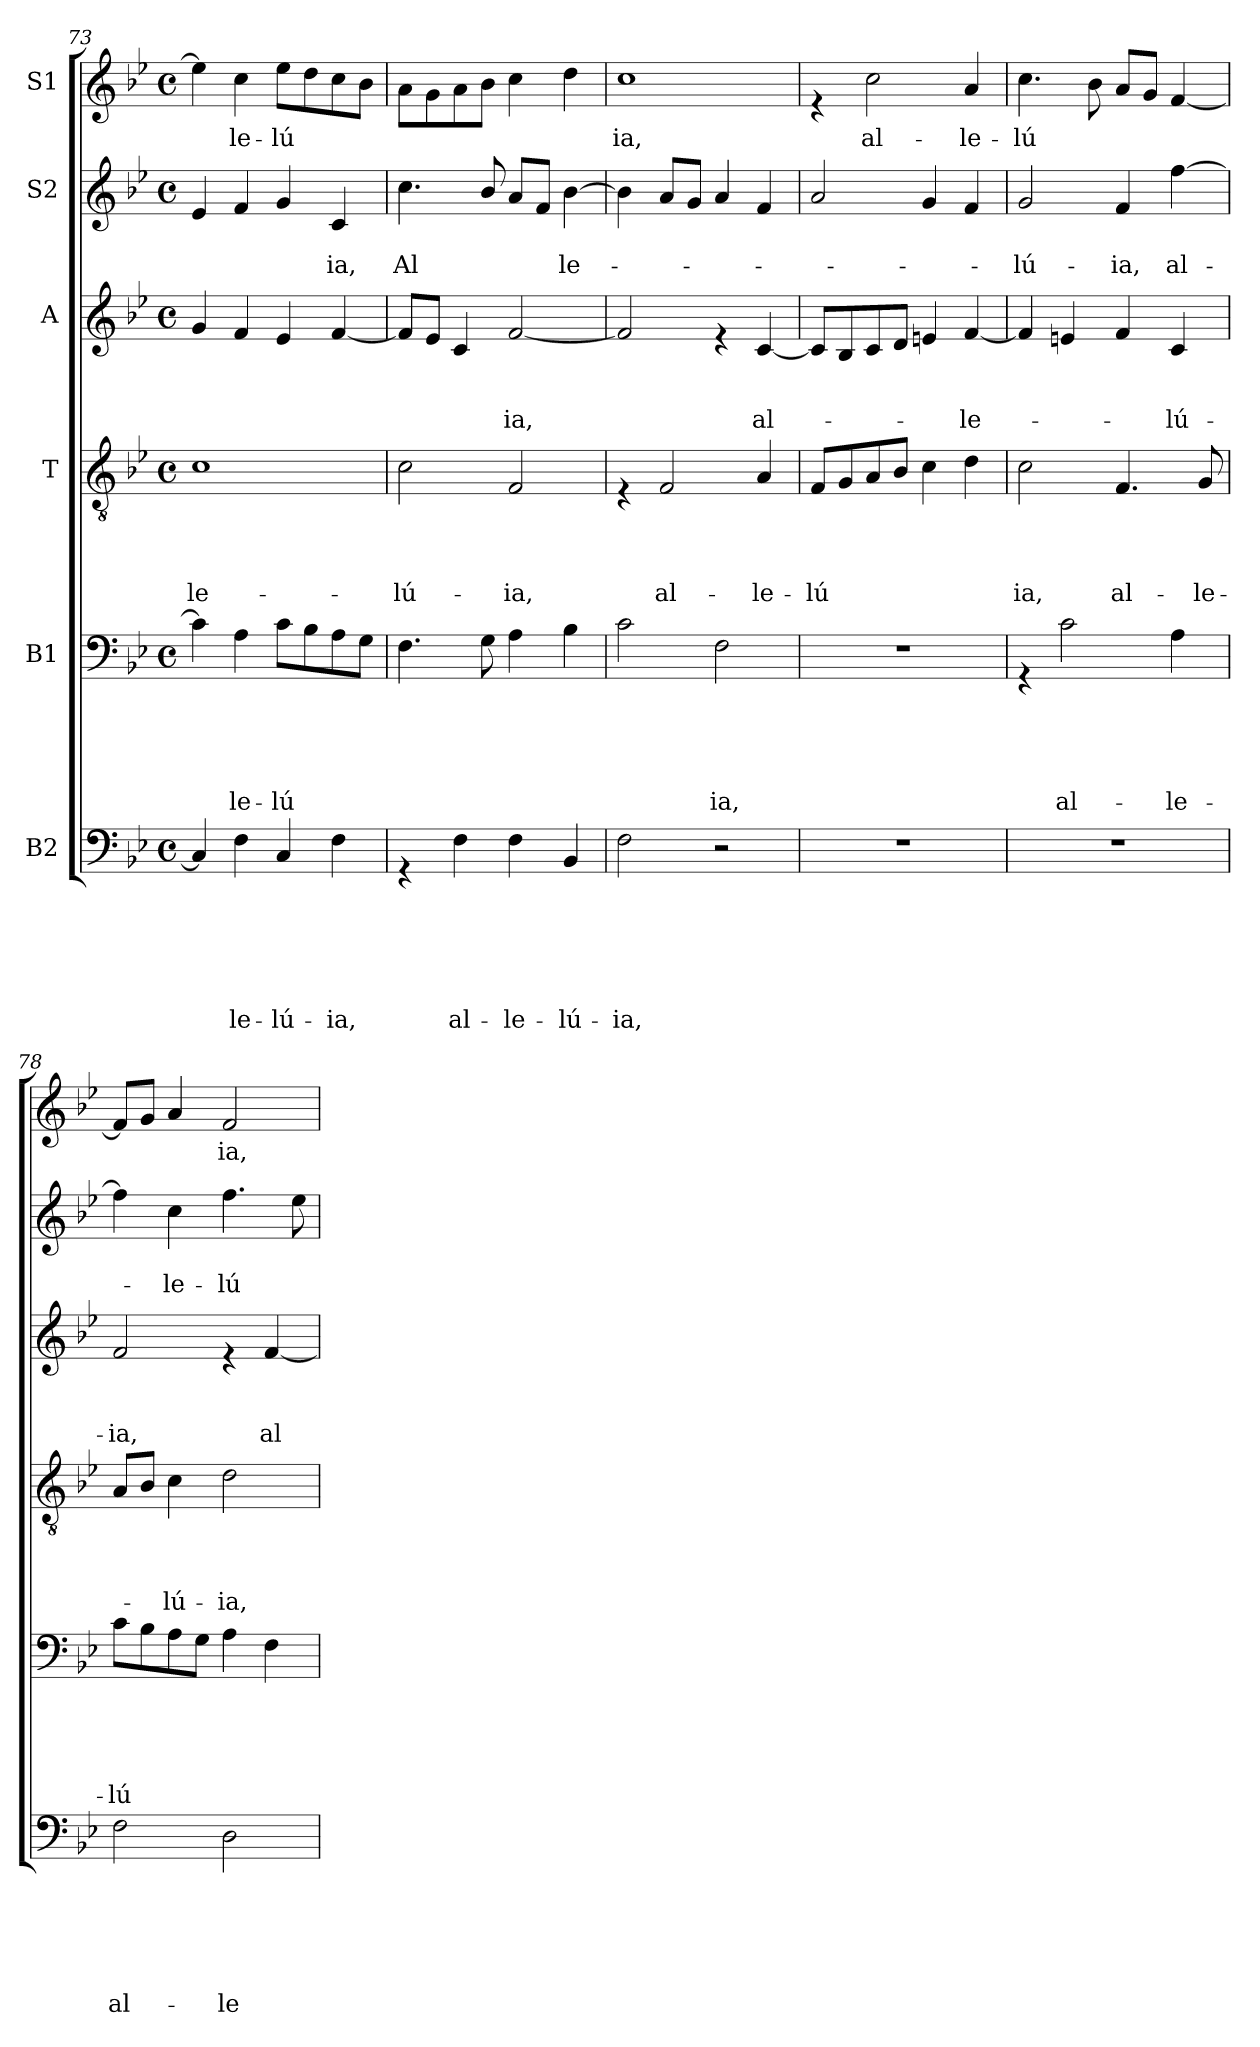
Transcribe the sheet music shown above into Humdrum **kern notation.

**kern	**text	**text	**text	**text	**text	**text	**kern	**text	**text	**text	**text	**text	**kern	**text	**text	**text	**text	**kern	**text	**text	**text	**kern	**text	**text	**kern	**text
*part6	*part6	*part6	*part6	*part6	*part6	*part6	*part5	*part5	*part5	*part5	*part5	*part5	*part4	*part4	*part4	*part4	*part4	*part3	*part3	*part3	*part3	*part2	*part2	*part2	*part1	*part1
*staff6	*staff6	*staff6	*staff6	*staff6	*staff6	*staff6	*staff5	*staff5	*staff5	*staff5	*staff5	*staff5	*staff4	*staff4	*staff4	*staff4	*staff4	*staff3	*staff3	*staff3	*staff3	*staff2	*staff2	*staff2	*staff1	*staff1
*I"B2	*	*	*	*	*	*	*I"B1	*	*	*	*	*	*I"T	*	*	*	*	*I"A	*	*	*	*I"S2	*	*	*I"S1	*
*clefF4	*	*	*	*	*	*	*clefF4	*	*	*	*	*	*clefGv2	*	*	*	*	*clefG2	*	*	*	*clefG2	*	*	*clefG2	*
*k[b-e-]	*	*	*	*	*	*	*k[b-e-]	*	*	*	*	*	*k[b-e-]	*	*	*	*	*k[b-e-]	*	*	*	*k[b-e-]	*	*	*k[b-e-]	*
*B-:	*	*	*	*	*	*	*B-:	*	*	*	*	*	*B-:	*	*	*	*	*B-:	*	*	*	*B-:	*	*	*B-:	*
*M4/4	*	*	*	*	*	*	*M4/4	*	*	*	*	*	*M4/4	*	*	*	*	*M4/4	*	*	*	*M4/4	*	*	*M4/4	*
*met(c)	*	*	*	*	*	*	*met(c)	*	*	*	*	*	*met(c)	*	*	*	*	*met(c)	*	*	*	*met(c)	*	*	*met(c)	*
=73	=73	=73	=73	=73	=73	=73	=73	=73	=73	=73	=73	=73	=73	=73	=73	=73	=73	=73	=73	=73	=73	=73	=73	=73	=73	=73
!	!	!	!	!	!	!	!	!	!	!	!	!	!	!	!	!	!LO:LY:b	!	!	!	!	!	!	!	!	!
4C/]	.	.	.	.	.	.	4c\]	.	.	.	.	.	1c	.	.	.	-le-	4g/	.	.	.	4e-/	.	.	4ee-\]	.
!	!	!	!	!	!	!LO:LY:b	!	!	!	!	!	!LO:LY:b	!	!	!	!	!	!	!	!	!	!	!	!	!	!LO:LY:b
4F\	.	.	.	.	.	-le-	4A\	.	.	.	.	-le-	.	.	.	.	.	4f/	.	.	.	4f/	.	.	4cc\	-le-
!	!	!	!	!	!	!LO:LY:b	!	!	!	!	!	!LO:LY:b	!	!	!	!	!	!	!	!	!	!	!	!	!	!LO:LY:b
4C/	.	.	.	.	.	-lú-	8c\L	.	.	.	.	-lú	.	.	.	.	.	4e-/	.	.	.	4g/	.	.	8ee-\L	-lú
.	.	.	.	.	.	.	8B-\	.	.	.	.	.	.	.	.	.	.	.	.	.	.	.	.	.	8dd\	.
!	!	!	!	!	!	!LO:LY:b	!	!	!	!	!	!	!	!	!	!	!	!	!	!	!	!	!	!LO:LY:b	!	!
4F\	.	.	.	.	.	-ia,	8A\	.	.	.	.	.	.	.	.	.	.	[<4f/	.	.	.	4c/	.	ia,	8cc\	.
.	.	.	.	.	.	.	8G\J	.	.	.	.	.	.	.	.	.	.	.	.	.	.	.	.	.	8b-\J	.
=74	=74	=74	=74	=74	=74	=74	=74	=74	=74	=74	=74	=74	=74	=74	=74	=74	=74	=74	=74	=74	=74	=74	=74	=74	=74	=74
!	!	!	!	!	!	!	!	!	!	!	!	!	!	!	!	!	!LO:LY:b	!	!	!	!	!	!	!LO:LY:b	!	!
4rGG	.	.	.	.	.	.	4.F\	.	.	.	.	.	2c\	.	.	.	-lú-	8f/L]	.	.	.	4.cc\	.	Al	8a\L	.
.	.	.	.	.	.	.	.	.	.	.	.	.	.	.	.	.	.	8e-/J	.	.	.	.	.	.	8g\	.
!	!	!	!	!	!	!LO:LY:b	!	!	!	!	!	!	!	!	!	!	!	!	!	!	!	!	!	!	!	!
4F\	.	.	.	.	.	al-	.	.	.	.	.	.	.	.	.	.	.	4c/	.	.	.	.	.	.	8a\	.
.	.	.	.	.	.	.	8G\	.	.	.	.	.	.	.	.	.	.	.	.	.	.	8b-/	.	.	8b-\J	.
!	!	!	!	!	!	!LO:LY:b	!	!	!	!	!	!	!	!	!	!	!LO:LY:b	!	!	!	!LO:LY:b	!	!	!	!	!
4F\	.	.	.	.	.	-le-	4A>\	.	.	.	.	.	2F/	.	.	.	-ia,	[<2f/	.	.	ia,	8a/L	.	.	4cc\	.
.	.	.	.	.	.	.	.	.	.	.	.	.	.	.	.	.	.	.	.	.	.	8f/J	.	.	.	.
!	!	!	!	!	!	!LO:LY:b	!	!	!	!	!	!	!	!	!	!	!	!	!	!	!	!	!	!LO:LY:b	!	!
4BB-/	.	.	.	.	.	-lú-	4B-\	.	.	.	.	.	.	.	.	.	.	.	.	.	.	[>4b-\	.	le-	4dd\	.
=75	=75	=75	=75	=75	=75	=75	=75	=75	=75	=75	=75	=75	=75	=75	=75	=75	=75	=75	=75	=75	=75	=75	=75	=75	=75	=75
!	!	!	!	!	!	!LO:LY:b	!	!	!	!	!	!	!	!	!	!	!	!	!	!	!	!	!	!	!	!LO:LY:b
2F\	.	.	.	.	.	-ia,	2c\	.	.	.	.	.	4rE	.	.	.	.	2f/]	.	.	.	4b-\]	.	.	1cc	ia,
!	!	!	!	!	!	!	!	!	!	!	!	!	!	!	!	!	!LO:LY:b	!	!	!	!	!	!	!	!	!
.	.	.	.	.	.	.	.	.	.	.	.	.	2F/	.	.	.	al-	.	.	.	.	8a/L	.	.	.	.
.	.	.	.	.	.	.	.	.	.	.	.	.	.	.	.	.	.	.	.	.	.	8g/J	.	.	.	.
!	!	!	!	!	!	!	!	!	!	!	!	!LO:LY:b	!	!	!	!	!	!	!	!	!	!	!	!	!	!
2r	.	.	.	.	.	.	2F\	.	.	.	.	ia,	.	.	.	.	.	4re	.	.	.	4a/	.	.	.	.
!	!	!	!	!	!	!	!	!	!	!	!	!	!	!	!	!	!LO:LY:b	!	!	!	!LO:LY:b	!	!	!	!	!
.	.	.	.	.	.	.	.	.	.	.	.	.	4A/	.	.	.	-le-	[<4c/	.	.	al-	4f/	.	.	.	.
!!LO:LB:g=z
=76	=76	=76	=76	=76	=76	=76	=76	=76	=76	=76	=76	=76	=76	=76	=76	=76	=76	=76	=76	=76	=76	=76	=76	=76	=76	=76
!	!	!	!	!	!	!	!	!	!	!	!	!	!	!	!	!	!LO:LY:b	!	!	!	!	!	!	!	!	!
1r	.	.	.	.	.	.	1r	.	.	.	.	.	8F/L	.	.	.	-lú	8c/L]	.	.	.	2a/	.	.	4re	.
.	.	.	.	.	.	.	.	.	.	.	.	.	8G/	.	.	.	.	8B-/	.	.	.	.	.	.	.	.
!	!	!	!	!	!	!	!	!	!	!	!	!	!	!	!	!	!	!	!	!	!	!	!	!	!	!LO:LY:b
.	.	.	.	.	.	.	.	.	.	.	.	.	8A/	.	.	.	.	8c/	.	.	.	.	.	.	2cc\	al-
.	.	.	.	.	.	.	.	.	.	.	.	.	8B-/J	.	.	.	.	8d/J	.	.	.	.	.	.	.	.
.	.	.	.	.	.	.	.	.	.	.	.	.	4c\	.	.	.	.	4en/	.	.	.	4g/	.	.	.	.
!	!	!	!	!	!	!	!	!	!	!	!	!	!	!	!	!	!	!	!	!	!LO:LY:b	!	!	!	!	!LO:LY:b
.	.	.	.	.	.	.	.	.	.	.	.	.	4d\	.	.	.	.	[<4f/	.	.	-le-	4f/	.	.	4a/	-le-
=77	=77	=77	=77	=77	=77	=77	=77	=77	=77	=77	=77	=77	=77	=77	=77	=77	=77	=77	=77	=77	=77	=77	=77	=77	=77	=77
!	!	!	!	!	!	!	!	!	!	!	!	!	!	!	!	!	!LO:LY:b	!	!	!	!	!	!	!LO:LY:b	!	!LO:LY:b
1r	.	.	.	.	.	.	4rGG	.	.	.	.	.	2c\	.	.	.	ia,	4f/]	.	.	.	2g/	.	-lú-	4.cc\	-lú
!	!	!	!	!	!	!	!	!	!	!	!	!LO:LY:b	!	!	!	!	!	!	!	!	!	!	!	!	!	!
.	.	.	.	.	.	.	2c\	.	.	.	.	al-	.	.	.	.	.	4en/	.	.	.	.	.	.	.	.
.	.	.	.	.	.	.	.	.	.	.	.	.	.	.	.	.	.	.	.	.	.	.	.	.	8b-\	.
!	!	!	!	!	!	!	!	!	!	!	!	!	!	!	!	!	!LO:LY:b	!	!	!	!	!	!	!LO:LY:b	!	!
.	.	.	.	.	.	.	.	.	.	.	.	.	4.F/	.	.	.	al-	4f/	.	.	.	4f/	.	-ia,	8a/L	.
.	.	.	.	.	.	.	.	.	.	.	.	.	.	.	.	.	.	.	.	.	.	.	.	.	8g/J	.
!	!	!	!	!	!	!	!	!	!	!	!	!LO:LY:b	!	!	!	!	!	!	!	!	!LO:LY:b	!	!	!LO:LY:b	!	!
.	.	.	.	.	.	.	4A\	.	.	.	.	-le-	.	.	.	.	.	4c/	.	.	-lú-	[>4ff\	.	al-	[<4f/	.
!	!	!	!	!	!	!	!	!	!	!	!	!	!	!	!	!	!LO:LY:b	!	!	!	!	!	!	!	!	!
.	.	.	.	.	.	.	.	.	.	.	.	.	8G/	.	.	.	-le-	.	.	.	.	.	.	.	.	.
=78	=78	=78	=78	=78	=78	=78	=78	=78	=78	=78	=78	=78	=78	=78	=78	=78	=78	=78	=78	=78	=78	=78	=78	=78	=78	=78
!	!	!	!	!	!	!LO:LY:b	!	!	!	!	!	!LO:LY:b	!	!	!	!	!	!	!	!	!LO:LY:b	!	!	!	!	!
2F\	.	.	.	.	.	al-	8c\L	.	.	.	.	-lú	8A/L	.	.	.	.	2f/	.	.	-ia,	4ff\]	.	.	8f/L]	.
.	.	.	.	.	.	.	8B-\	.	.	.	.	.	8B-/J	.	.	.	.	.	.	.	.	.	.	.	8g/J	.
!	!	!	!	!	!	!	!	!	!	!	!	!	!	!	!	!	!LO:LY:b	!	!	!	!	!	!	!LO:LY:b	!	!
.	.	.	.	.	.	.	8A\	.	.	.	.	.	4c\	.	.	.	-lú-	.	.	.	.	4cc\	.	-le-	4a/	.
.	.	.	.	.	.	.	8G\J	.	.	.	.	.	.	.	.	.	.	.	.	.	.	.	.	.	.	.
!	!	!	!	!	!	!LO:LY:b	!	!	!	!	!	!	!	!	!	!	!LO:LY:b	!	!	!	!	!	!	!LO:LY:b	!	!LO:LY:b
2D\	.	.	.	.	.	-le-	4A\	.	.	.	.	.	2d\	.	.	.	-ia,	4re	.	.	.	4.ff\	.	-lú	2f/	ia,
!	!	!	!	!	!	!	!	!	!	!	!	!	!	!	!	!	!	!	!	!	!LO:LY:b	!	!	!	!	!
.	.	.	.	.	.	.	4F\	.	.	.	.	.	.	.	.	.	.	[<4f/	.	.	al-	.	.	.	.	.
.	.	.	.	.	.	.	.	.	.	.	.	.	.	.	.	.	.	.	.	.	.	8ee-\	.	.	.	.
=	=	=	=	=	=	=	=	=	=	=	=	=	=	=	=	=	=	=	=	=	=	=	=	=	=	=
*-	*-	*-	*-	*-	*-	*-	*-	*-	*-	*-	*-	*-	*-	*-	*-	*-	*-	*-	*-	*-	*-	*-	*-	*-	*-	*-
